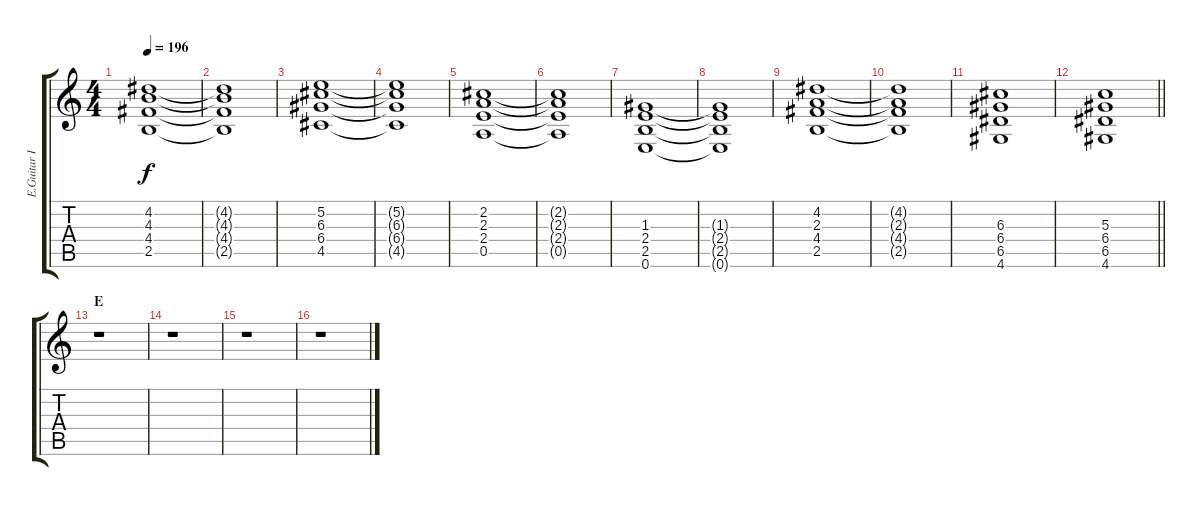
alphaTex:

\track ("E.Guitar I" "E.Guitar I") {instrument distortionguitar}
\staff {score tabs}
\tuning (E4 B3 G3 D3 A2 E2) {hide}
\ts (4 4)
\tempo 196
\clef g2
\ks c
(4.2 4.3 4.4 2.5).1{dy f} |
(4.2{t} 4.3{t} 4.4{t} 2.5{t}).1 |
(5.2 6.3 6.4 4.5).1 |
(5.2{t} 6.3{t} 6.4{t} 4.5{t}).1 |
(2.2 2.3 2.4 0.5).1 |
(2.2{t} 2.3{t} 2.4{t} 0.5{t}).1 |
(1.3 2.4 2.5 0.6).1 |
(1.3{t} 2.4{t} 2.5{t} 0.6{t}).1 |
(4.2 2.3 4.4 2.5).1 |
(4.2{t} 2.3{t} 4.4{t} 2.5{t}).1 |
(6.3 6.4 6.5 4.6).1 |
\barLineRight lightlight
(5.3 6.4 6.5 4.6).1 |
\section ("" "E")
r.1 |
r.1 |
r.1 |
r.1
